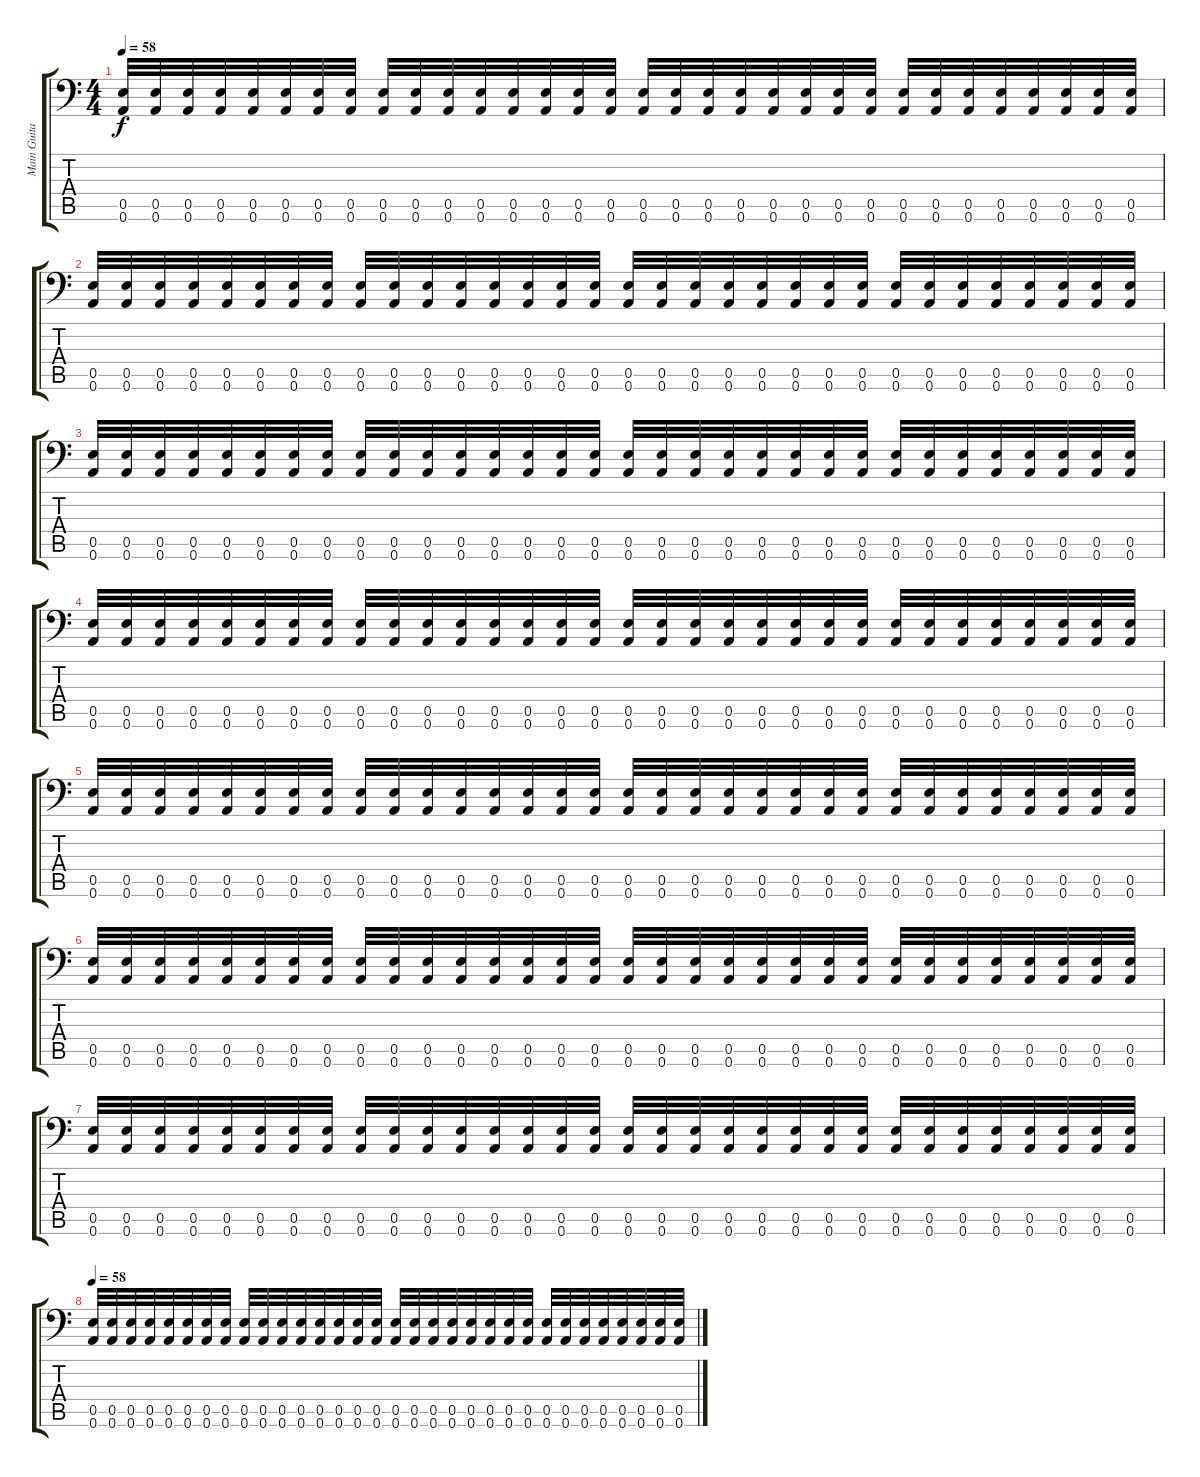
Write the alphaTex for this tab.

\track ("Main Guitar #2 - Dallas Toler- Wade" "Main Guita") {instrument overdrivenguitar}
\staff {score tabs}
\tuning (B3 Gb3 D3 A2 E2 A1) {hide}
\ts (4 4)
\tempo 58
\clef f4
\ks c
(0.5 0.6).32{dy f} (0.5 0.6).32 (0.5 0.6).32 (0.5 0.6).32 (0.5 0.6).32 (0.5 0.6).32 (0.5 0.6).32 (0.5 0.6).32 (0.5 0.6).32 (0.5 0.6).32 (0.5 0.6).32 (0.5 0.6).32 (0.5 0.6).32 (0.5 0.6).32 (0.5 0.6).32 (0.5 0.6).32 (0.5 0.6).32 (0.5 0.6).32 (0.5 0.6).32 (0.5 0.6).32 (0.5 0.6).32 (0.5 0.6).32 (0.5 0.6).32 (0.5 0.6).32 (0.5 0.6).32 (0.5 0.6).32 (0.5 0.6).32 (0.5 0.6).32 (0.5 0.6).32 (0.5 0.6).32 (0.5 0.6).32 (0.5 0.6).32 |
(0.5 0.6).32 (0.5 0.6).32 (0.5 0.6).32 (0.5 0.6).32 (0.5 0.6).32 (0.5 0.6).32 (0.5 0.6).32 (0.5 0.6).32 (0.5 0.6).32 (0.5 0.6).32 (0.5 0.6).32 (0.5 0.6).32 (0.5 0.6).32 (0.5 0.6).32 (0.5 0.6).32 (0.5 0.6).32 (0.5 0.6).32 (0.5 0.6).32 (0.5 0.6).32 (0.5 0.6).32 (0.5 0.6).32 (0.5 0.6).32 (0.5 0.6).32 (0.5 0.6).32 (0.5 0.6).32 (0.5 0.6).32 (0.5 0.6).32 (0.5 0.6).32 (0.5 0.6).32 (0.5 0.6).32 (0.5 0.6).32 (0.5 0.6).32 |
(0.5 0.6).32 (0.5 0.6).32 (0.5 0.6).32 (0.5 0.6).32 (0.5 0.6).32 (0.5 0.6).32 (0.5 0.6).32 (0.5 0.6).32 (0.5 0.6).32 (0.5 0.6).32 (0.5 0.6).32 (0.5 0.6).32 (0.5 0.6).32 (0.5 0.6).32 (0.5 0.6).32 (0.5 0.6).32 (0.5 0.6).32 (0.5 0.6).32 (0.5 0.6).32 (0.5 0.6).32 (0.5 0.6).32 (0.5 0.6).32 (0.5 0.6).32 (0.5 0.6).32 (0.5 0.6).32 (0.5 0.6).32 (0.5 0.6).32 (0.5 0.6).32 (0.5 0.6).32 (0.5 0.6).32 (0.5 0.6).32 (0.5 0.6).32 |
(0.5 0.6).32 (0.5 0.6).32 (0.5 0.6).32 (0.5 0.6).32 (0.5 0.6).32 (0.5 0.6).32 (0.5 0.6).32 (0.5 0.6).32 (0.5 0.6).32 (0.5 0.6).32 (0.5 0.6).32 (0.5 0.6).32 (0.5 0.6).32 (0.5 0.6).32 (0.5 0.6).32 (0.5 0.6).32 (0.5 0.6).32 (0.5 0.6).32 (0.5 0.6).32 (0.5 0.6).32 (0.5 0.6).32 (0.5 0.6).32 (0.5 0.6).32 (0.5 0.6).32 (0.5 0.6).32 (0.5 0.6).32 (0.5 0.6).32 (0.5 0.6).32 (0.5 0.6).32 (0.5 0.6).32 (0.5 0.6).32 (0.5 0.6).32 |
(0.5 0.6).32 (0.5 0.6).32 (0.5 0.6).32 (0.5 0.6).32 (0.5 0.6).32 (0.5 0.6).32 (0.5 0.6).32 (0.5 0.6).32 (0.5 0.6).32 (0.5 0.6).32 (0.5 0.6).32 (0.5 0.6).32 (0.5 0.6).32 (0.5 0.6).32 (0.5 0.6).32 (0.5 0.6).32 (0.5 0.6).32 (0.5 0.6).32 (0.5 0.6).32 (0.5 0.6).32 (0.5 0.6).32 (0.5 0.6).32 (0.5 0.6).32 (0.5 0.6).32 (0.5 0.6).32 (0.5 0.6).32 (0.5 0.6).32 (0.5 0.6).32 (0.5 0.6).32 (0.5 0.6).32 (0.5 0.6).32 (0.5 0.6).32 |
(0.5 0.6).32{volume 8} (0.5 0.6).32 (0.5 0.6).32 (0.5 0.6).32 (0.5 0.6).32 (0.5 0.6).32 (0.5 0.6).32 (0.5 0.6).32 (0.5 0.6).32 (0.5 0.6).32 (0.5 0.6).32 (0.5 0.6).32 (0.5 0.6).32 (0.5 0.6).32 (0.5 0.6).32 (0.5 0.6).32 (0.5 0.6).32 (0.5 0.6).32 (0.5 0.6).32 (0.5 0.6).32 (0.5 0.6).32 (0.5 0.6).32 (0.5 0.6).32 (0.5 0.6).32 (0.5 0.6).32 (0.5 0.6).32 (0.5 0.6).32 (0.5 0.6).32 (0.5 0.6).32 (0.5 0.6).32 (0.5 0.6).32 (0.5 0.6).32 |
(0.5 0.6).32 (0.5 0.6).32 (0.5 0.6).32 (0.5 0.6).32 (0.5 0.6).32 (0.5 0.6).32 (0.5 0.6).32 (0.5 0.6).32 (0.5 0.6).32 (0.5 0.6).32 (0.5 0.6).32 (0.5 0.6).32 (0.5 0.6).32 (0.5 0.6).32 (0.5 0.6).32 (0.5 0.6).32 (0.5 0.6).32 (0.5 0.6).32 (0.5 0.6).32 (0.5 0.6).32 (0.5 0.6).32 (0.5 0.6).32 (0.5 0.6).32 (0.5 0.6).32 (0.5 0.6).32 (0.5 0.6).32 (0.5 0.6).32 (0.5 0.6).32 (0.5 0.6).32 (0.5 0.6).32 (0.5 0.6).32 (0.5 0.6).32 |
\tempo 58
(0.5 0.6).32 (0.5 0.6).32 (0.5 0.6).32 (0.5 0.6).32 (0.5 0.6).32 (0.5 0.6).32 (0.5 0.6).32 (0.5 0.6).32 (0.5 0.6).32 (0.5 0.6).32 (0.5 0.6).32 (0.5 0.6).32 (0.5 0.6).32 (0.5 0.6).32 (0.5 0.6).32 (0.5 0.6).32 (0.5 0.6).32 (0.5 0.6).32 (0.5 0.6).32 (0.5 0.6).32 (0.5 0.6).32 (0.5 0.6).32 (0.5 0.6).32 (0.5 0.6).32 (0.5 0.6).32 (0.5 0.6).32 (0.5 0.6).32 (0.5 0.6).32 (0.5 0.6).32 (0.5 0.6).32 (0.5 0.6).32 (0.5 0.6).32
